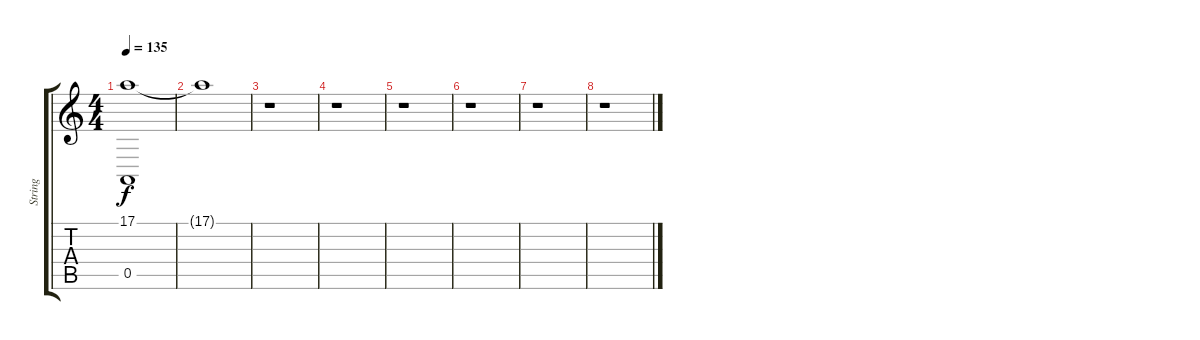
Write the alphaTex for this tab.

\track ("String" "String") {instrument stringensemble1}
\staff {score tabs}
\tuning (E4 B3 G3 D3 A2 E2) {hide}
\ts (4 4)
\tempo 135
\clef g2
\ks c
(17.1 0.5).1{dy f} |
17.1{t}.1 |
r.1 |
r.1 |
r.1 |
r.1 |
r.1 |
r.1
